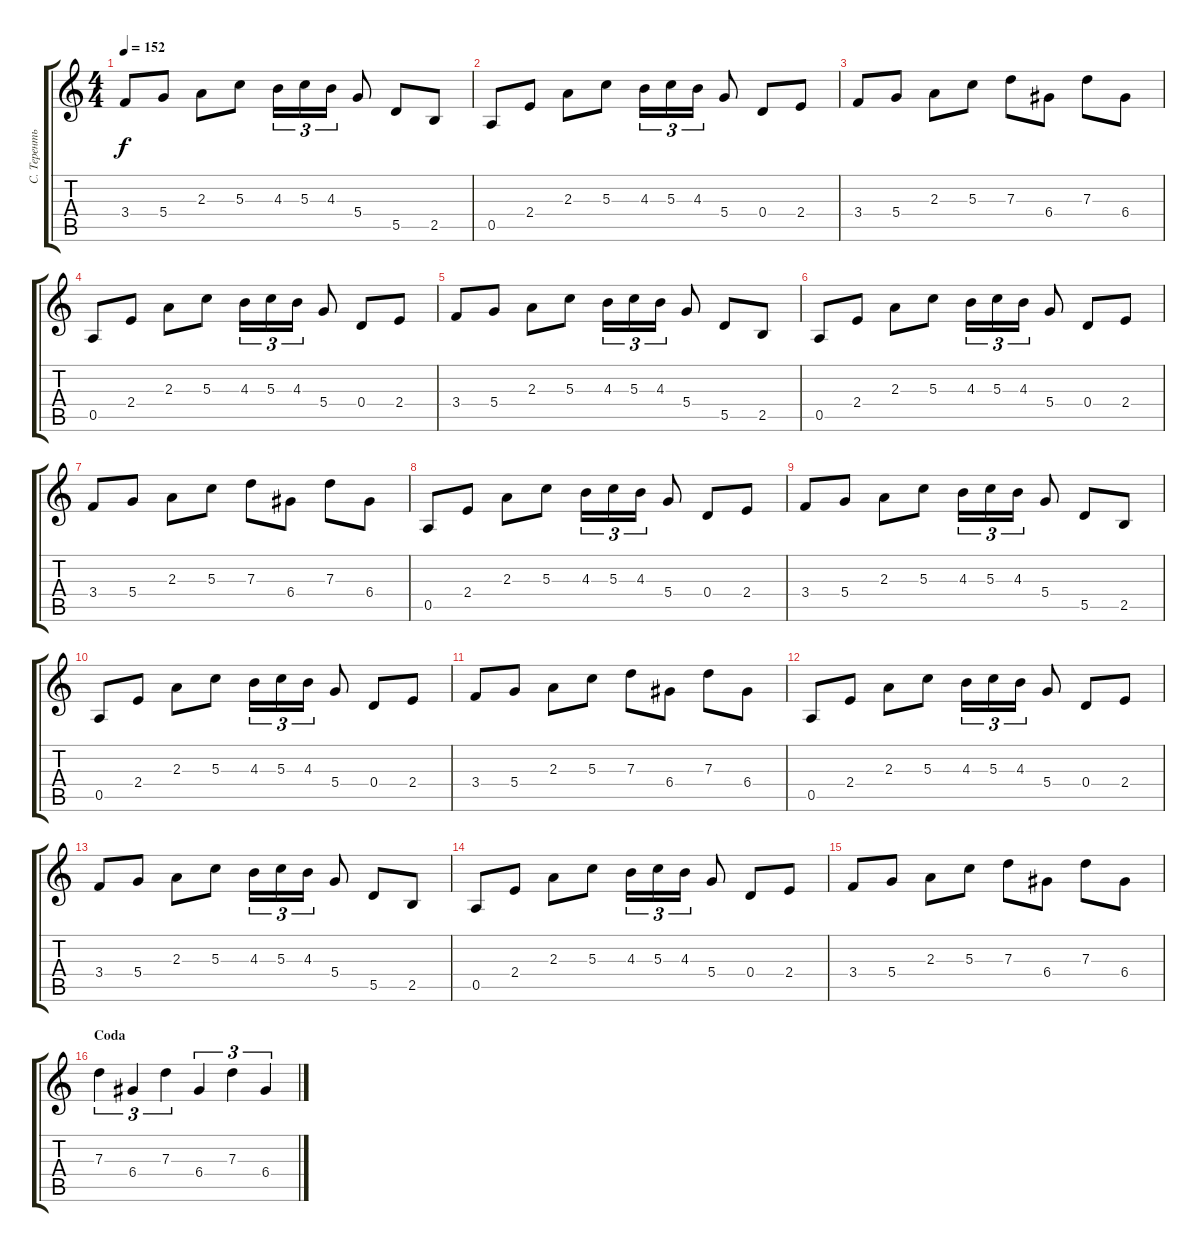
\track ("С. Терентьев" "С. Теренть") {instrument distortionguitar}
\staff {score tabs}
\tuning (E4 B3 G3 D3 A2 E2) {hide}
\ts (4 4)
\tempo 152
\clef g2
\ks c
3.4.8{dy f} 5.4.8 2.3.8 5.3.8 4.3.16{tu (3 2)} 5.3.16{tu (3 2)} 4.3.16{tu (3 2)} 5.4.8 5.5.8 2.5.8 |
0.5.8 2.4.8 2.3.8 5.3.8 4.3.16{tu (3 2)} 5.3.16{tu (3 2)} 4.3.16{tu (3 2)} 5.4.8 0.4.8 2.4.8 |
3.4.8 5.4.8 2.3.8 5.3.8 7.3.8 6.4.8 7.3.8 6.4.8 |
0.5.8 2.4.8 2.3.8 5.3.8 4.3.16{tu (3 2)} 5.3.16{tu (3 2)} 4.3.16{tu (3 2)} 5.4.8 0.4.8 2.4.8 |
3.4.8 5.4.8 2.3.8 5.3.8 4.3.16{tu (3 2)} 5.3.16{tu (3 2)} 4.3.16{tu (3 2)} 5.4.8 5.5.8 2.5.8 |
0.5.8 2.4.8 2.3.8 5.3.8 4.3.16{tu (3 2)} 5.3.16{tu (3 2)} 4.3.16{tu (3 2)} 5.4.8 0.4.8 2.4.8 |
3.4.8 5.4.8 2.3.8 5.3.8 7.3.8 6.4.8 7.3.8 6.4.8 |
0.5.8 2.4.8 2.3.8 5.3.8 4.3.16{tu (3 2)} 5.3.16{tu (3 2)} 4.3.16{tu (3 2)} 5.4.8 0.4.8 2.4.8 |
3.4.8 5.4.8 2.3.8 5.3.8 4.3.16{tu (3 2)} 5.3.16{tu (3 2)} 4.3.16{tu (3 2)} 5.4.8 5.5.8 2.5.8 |
0.5.8 2.4.8 2.3.8 5.3.8 4.3.16{tu (3 2)} 5.3.16{tu (3 2)} 4.3.16{tu (3 2)} 5.4.8 0.4.8 2.4.8 |
3.4.8 5.4.8 2.3.8 5.3.8 7.3.8 6.4.8 7.3.8 6.4.8 |
0.5.8 2.4.8 2.3.8 5.3.8 4.3.16{tu (3 2)} 5.3.16{tu (3 2)} 4.3.16{tu (3 2)} 5.4.8 0.4.8 2.4.8 |
3.4.8 5.4.8 2.3.8 5.3.8 4.3.16{tu (3 2)} 5.3.16{tu (3 2)} 4.3.16{tu (3 2)} 5.4.8 5.5.8 2.5.8 |
0.5.8 2.4.8 2.3.8 5.3.8 4.3.16{tu (3 2)} 5.3.16{tu (3 2)} 4.3.16{tu (3 2)} 5.4.8 0.4.8 2.4.8 |
3.4.8 5.4.8 2.3.8 5.3.8 7.3.8 6.4.8 7.3.8 6.4.8 |
\section ("" "Coda")
7.3.4{tu (3 2)} 6.4.4{tu (3 2)} 7.3.4{tu (3 2)} 6.4.4{tu (3 2)} 7.3.4{tu (3 2)} 6.4.4{tu (3 2)}
